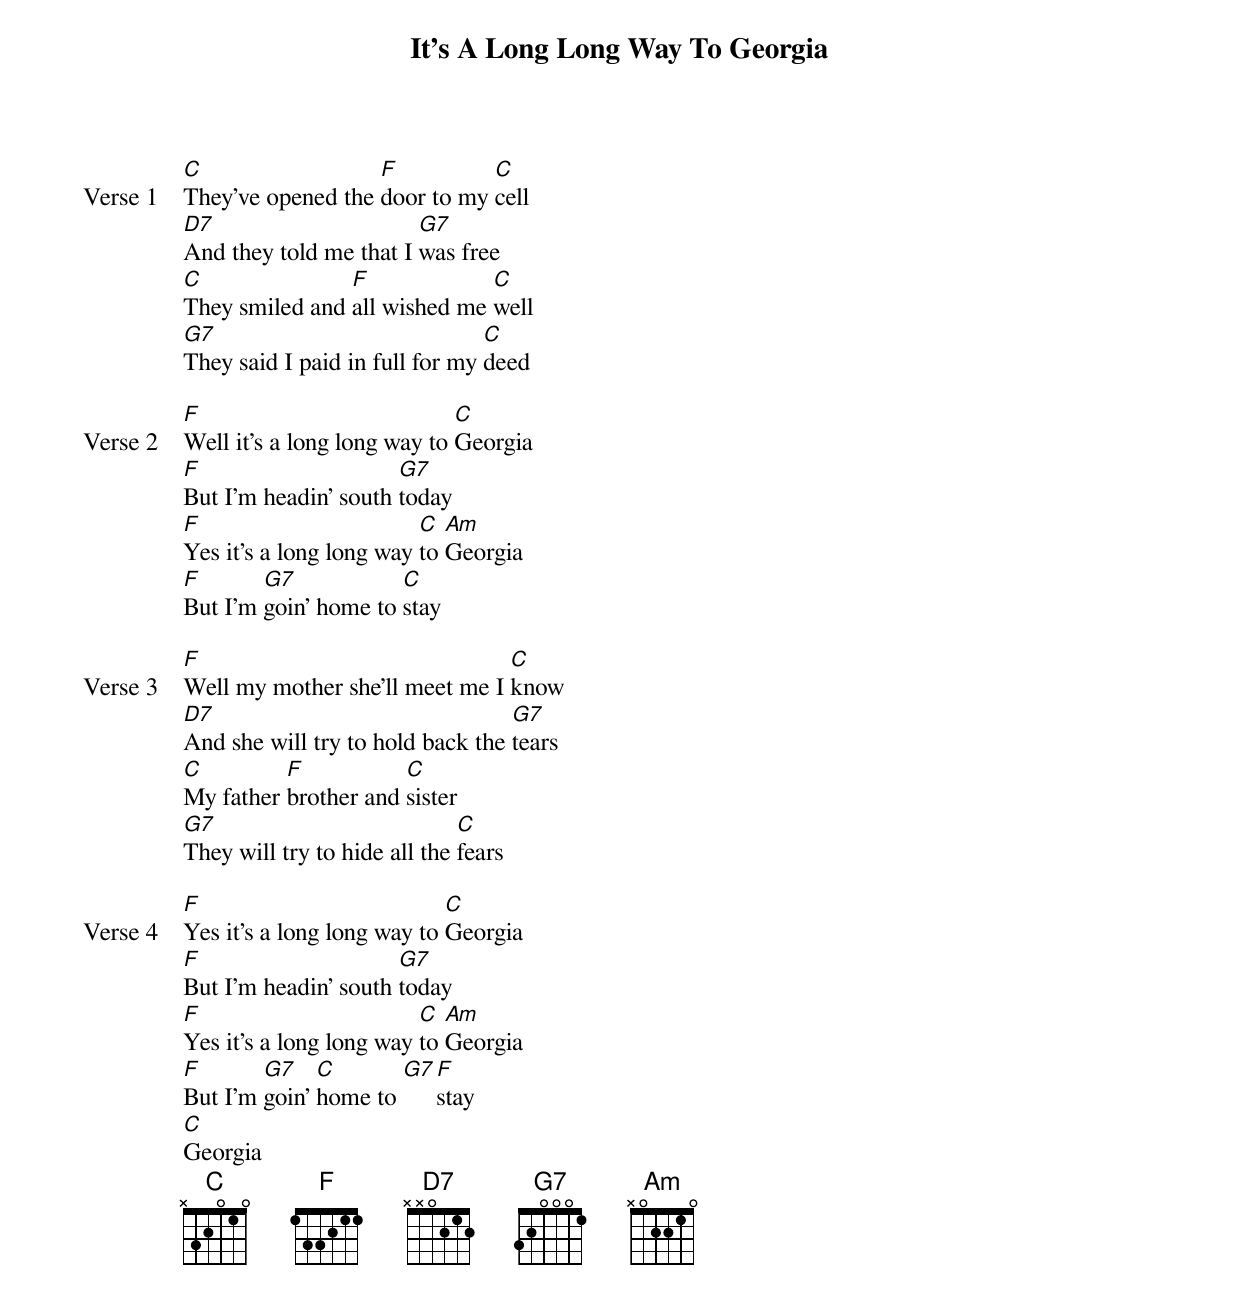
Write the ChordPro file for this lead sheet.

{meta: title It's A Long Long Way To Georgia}
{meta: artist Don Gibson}
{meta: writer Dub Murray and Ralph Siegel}

{start_of_verse: Verse 1}
[C]They've opened the [F]door to my [C]cell
[D7]And they told me that I [G7]was free
[C]They smiled and [F]all wished me [C]well
[G7]They said I paid in full for my [C]deed
{end_of_verse}

{start_of_verse: Verse 2}
[F]Well it's a long long way to [C]Georgia
[F]But I'm headin' south [G7]today
[F]Yes it's a long long way [C]to [Am]Georgia
[F]But I'm [G7]goin' home to [C]stay
{end_of_verse}

{start_of_verse: Verse 3}
[F]Well my mother she'll meet me I [C]know
[D7]And she will try to hold back the [G7]tears
[C]My father [F]brother and [C]sister
[G7]They will try to hide all the [C]fears
{end_of_verse}

{start_of_verse: Verse 4}
[F]Yes it's a long long way to [C]Georgia
[F]But I'm headin' south [G7]today
[F]Yes it's a long long way [C]to [Am]Georgia
[F]But I'm [G7]goin' [C]home to [G7][F]stay
[C]Georgia
{end_of_verse}
